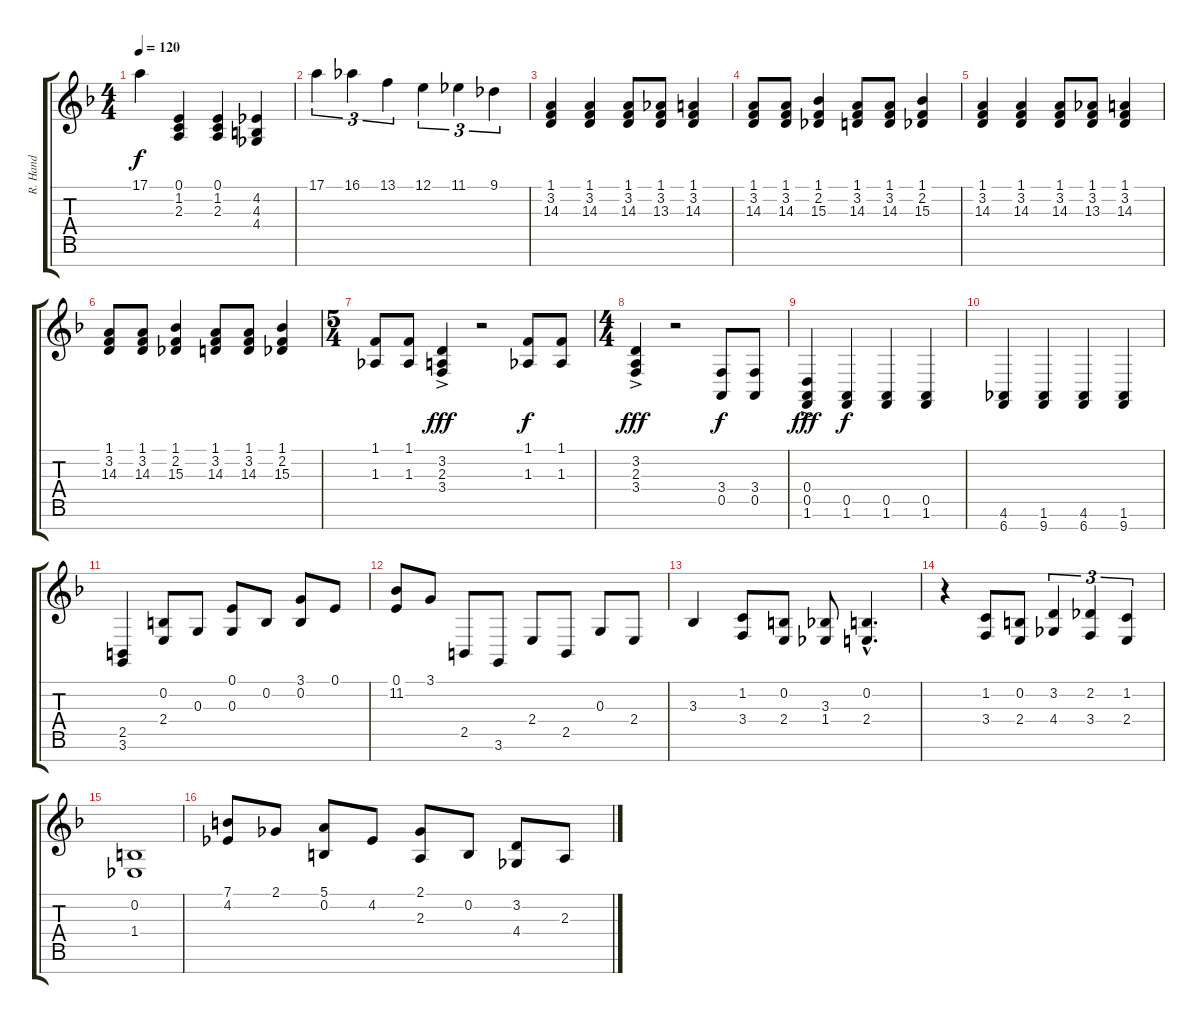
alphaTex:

\track ("R. Hand" "R. Hand") {instrument acousticgrandpiano}
\staff {score tabs}
\tuning (E4 B3 G3 D3 A2 E2 B1) {hide}
\ts (4 4)
\tempo 120
\clef g2
\ks f
17.1.4{dy f} (0.1 1.2 2.3).4{volume 13} (0.1 1.2 2.3).4 (4.2 4.3 4.4).4 |
17.1.4{tu (3 2) volume 16} 16.1.4{tu (3 2)} 13.1.4{tu (3 2)} 12.1.4{tu (3 2)} 11.1.4{tu (3 2)} 9.1.4{tu (3 2)} |
(1.1 3.2 14.3).4{volume 15} (1.1 3.2 14.3).4 (1.1 3.2 14.3).8 (1.1 3.2 13.3).8 (1.1 3.2 14.3).4 |
(1.1 3.2 14.3).8 (1.1 3.2 14.3).8 (1.1 2.2 15.3).4 (1.1 3.2 14.3).8 (1.1 3.2 14.3).8 (1.1 2.2 15.3).4 |
(1.1 3.2 14.3).4 (1.1 3.2 14.3).4 (1.1 3.2 14.3).8 (1.1 3.2 13.3).8 (1.1 3.2 14.3).4 |
(1.1 3.2 14.3).8 (1.1 3.2 14.3).8 (1.1 2.2 15.3).4 (1.1 3.2 14.3).8 (1.1 3.2 14.3).8 (1.1 2.2 15.3).4 |
\ts (5 4)
(1.1 1.3).8{volume 16} (1.1 1.3).8 (3.2{ac} 2.3{ac} 3.4{ac}).4{dy fff} r.2 (1.1 1.3).8{dy f} (1.1 1.3).8 |
\ts (4 4)
(3.2{ac} 2.3{ac} 3.4{ac}).4{dy fff} r.2 (3.4 0.5).8{dy f} (3.4 0.5).8 |
(0.4{ac} 0.5{ac} 1.6{ac}).4{dy fff} (0.5 1.6).4{dy f volume 14} (0.5 1.6).4 (0.5 1.6).4 |
(4.6 6.7).4 (1.6 9.7).4 (4.6 6.7).4 (1.6 9.7).4 |
(2.5 3.6).4 (0.2 2.4).8{volume 15} 0.3.8 (0.1 0.3).8 0.2.8 (3.1 0.2).8 0.1.8 |
(0.1 11.2).8 3.1.8 2.5.8 3.6.8 2.4.8 2.5.8 0.3.8 2.4.8 |
3.3.4 (1.2 3.4).8{volume 13} (0.2 2.4).8 (3.3 1.4).8 (0.2{hac} 2.4{hac}).4{d} |
r.4 (1.2 3.4).8 (0.2 2.4).8 (3.2 4.4).4{tu (3 2)} (2.2 3.4).4{tu (3 2)} (1.2 2.4).4{tu (3 2)} |
(0.2 1.4).1{volume 14} |
(7.1 4.2).8{volume 15} 2.1.8 (5.1 0.2).8 4.2.8 (2.1 2.3).8 0.2.8 (3.2 4.4).8 2.3.8
